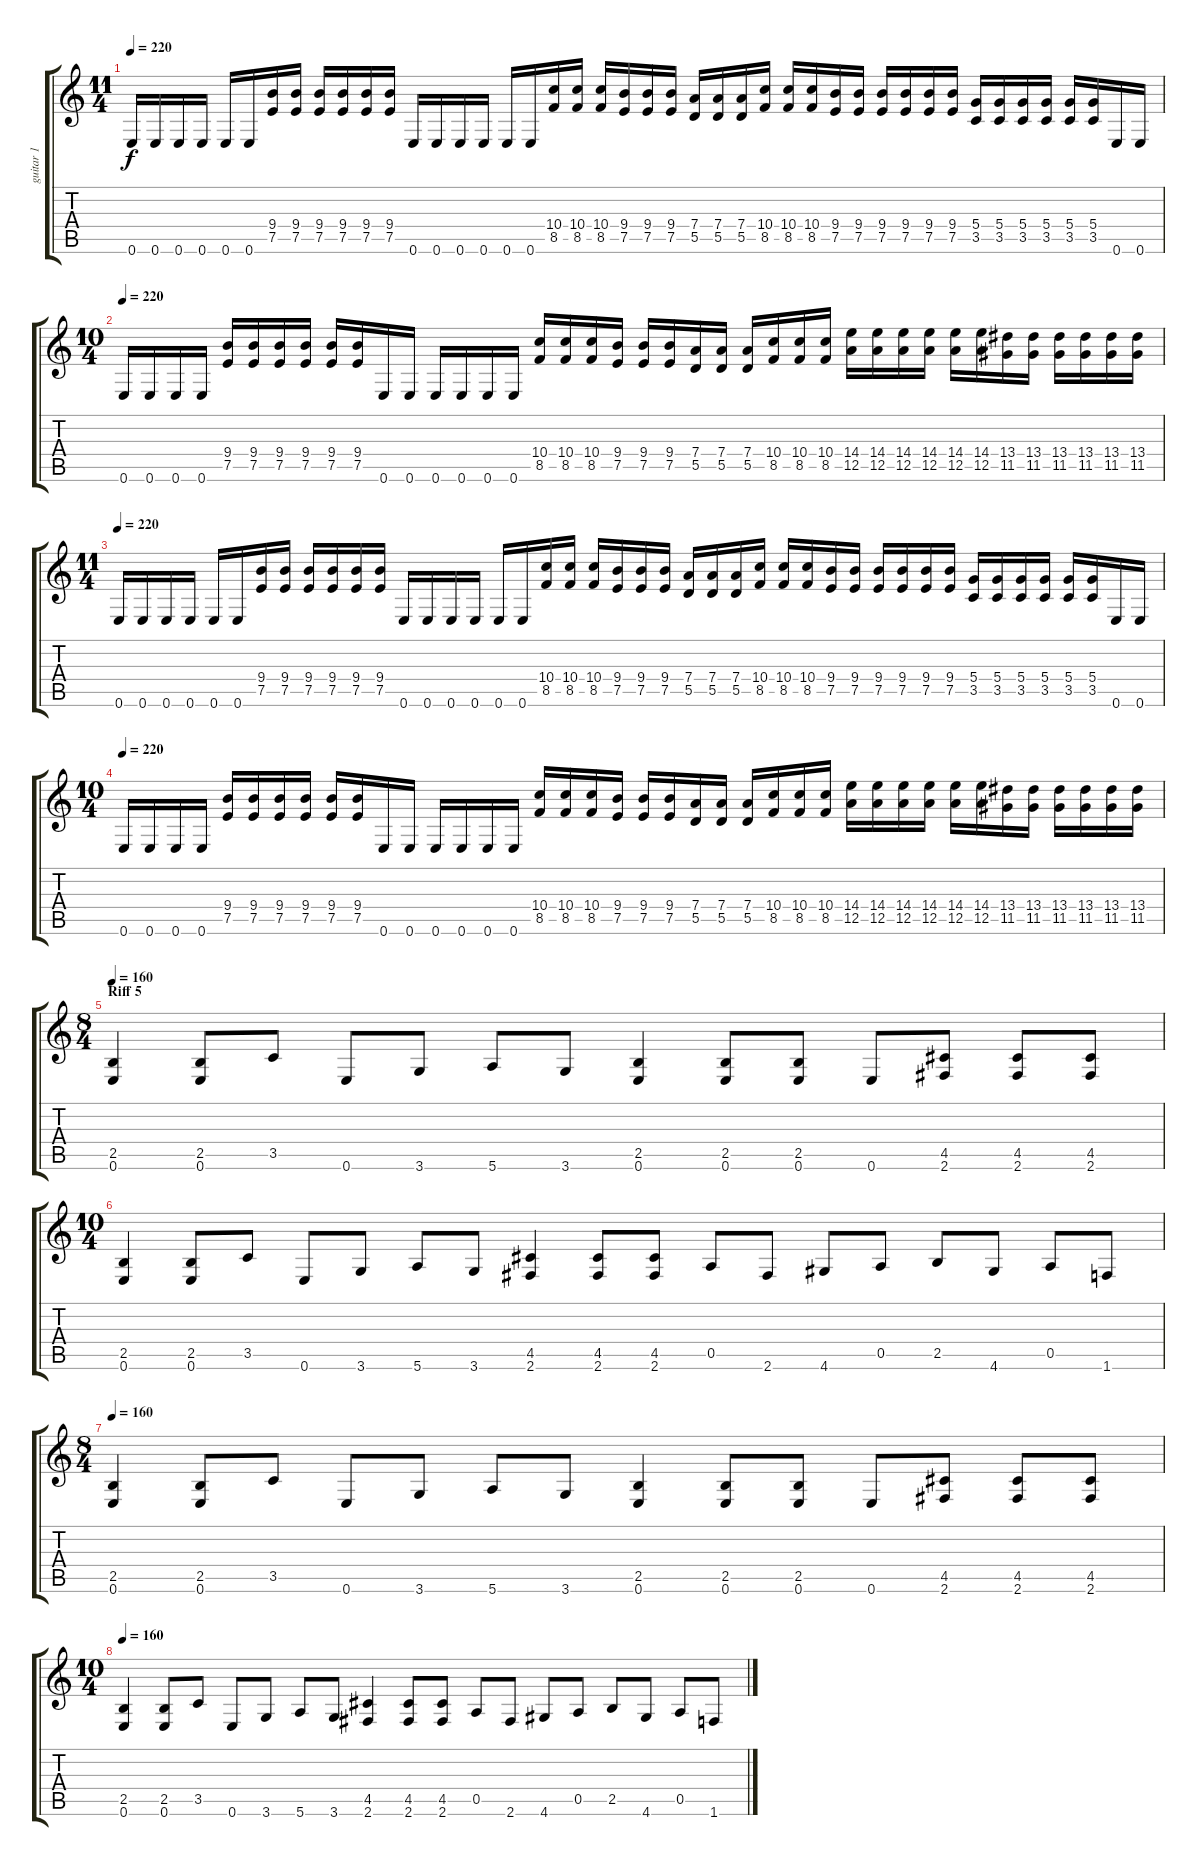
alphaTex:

\track ("guitar 1" "guitar 1") {instrument distortionguitar}
\staff {score tabs}
\tuning (E4 B3 G3 D3 A2 E2) {hide}
\ts (11 4)
\tempo 220
\clef g2
\ks c
0.6.16{dy f} 0.6.16 0.6.16 0.6.16 0.6.16 0.6.16 (9.4 7.5).16 (9.4 7.5).16 (9.4 7.5).16 (9.4 7.5).16 (9.4 7.5).16 (9.4 7.5).16 0.6.16 0.6.16 0.6.16 0.6.16 0.6.16 0.6.16 (10.4 8.5).16 (10.4 8.5).16 (10.4 8.5).16 (9.4 7.5).16 (9.4 7.5).16 (9.4 7.5).16 (7.4 5.5).16 (7.4 5.5).16 (7.4 5.5).16 (10.4 8.5).16 (10.4 8.5).16 (10.4 8.5).16 (9.4 7.5).16 (9.4 7.5).16 (9.4 7.5).16 (9.4 7.5).16 (9.4 7.5).16 (9.4 7.5).16 (5.4 3.5).16 (5.4 3.5).16 (5.4 3.5).16 (5.4 3.5).16 (5.4 3.5).16 (5.4 3.5).16 0.6.16 0.6.16 |
\ts (10 4)
\tempo 220
0.6.16 0.6.16 0.6.16 0.6.16 (9.4 7.5).16 (9.4 7.5).16 (9.4 7.5).16 (9.4 7.5).16 (9.4 7.5).16 (9.4 7.5).16 0.6.16 0.6.16 0.6.16 0.6.16 0.6.16 0.6.16 (10.4 8.5).16 (10.4 8.5).16 (10.4 8.5).16 (9.4 7.5).16 (9.4 7.5).16 (9.4 7.5).16 (7.4 5.5).16 (7.4 5.5).16 (7.4 5.5).16 (10.4 8.5).16 (10.4 8.5).16 (10.4 8.5).16 (14.4 12.5).16 (14.4 12.5).16 (14.4 12.5).16 (14.4 12.5).16 (14.4 12.5).16 (14.4 12.5).16 (13.4 11.5).16 (13.4 11.5).16 (13.4 11.5).16 (13.4 11.5).16 (13.4 11.5).16 (13.4 11.5).16 |
\ts (11 4)
\tempo 220
0.6.16 0.6.16 0.6.16 0.6.16 0.6.16 0.6.16 (9.4 7.5).16 (9.4 7.5).16 (9.4 7.5).16 (9.4 7.5).16 (9.4 7.5).16 (9.4 7.5).16 0.6.16 0.6.16 0.6.16 0.6.16 0.6.16 0.6.16 (10.4 8.5).16 (10.4 8.5).16 (10.4 8.5).16 (9.4 7.5).16 (9.4 7.5).16 (9.4 7.5).16 (7.4 5.5).16 (7.4 5.5).16 (7.4 5.5).16 (10.4 8.5).16 (10.4 8.5).16 (10.4 8.5).16 (9.4 7.5).16 (9.4 7.5).16 (9.4 7.5).16 (9.4 7.5).16 (9.4 7.5).16 (9.4 7.5).16 (5.4 3.5).16 (5.4 3.5).16 (5.4 3.5).16 (5.4 3.5).16 (5.4 3.5).16 (5.4 3.5).16 0.6.16 0.6.16 |
\ts (10 4)
\tempo 220
0.6.16 0.6.16 0.6.16 0.6.16 (9.4 7.5).16 (9.4 7.5).16 (9.4 7.5).16 (9.4 7.5).16 (9.4 7.5).16 (9.4 7.5).16 0.6.16 0.6.16 0.6.16 0.6.16 0.6.16 0.6.16 (10.4 8.5).16 (10.4 8.5).16 (10.4 8.5).16 (9.4 7.5).16 (9.4 7.5).16 (9.4 7.5).16 (7.4 5.5).16 (7.4 5.5).16 (7.4 5.5).16 (10.4 8.5).16 (10.4 8.5).16 (10.4 8.5).16 (14.4 12.5).16 (14.4 12.5).16 (14.4 12.5).16 (14.4 12.5).16 (14.4 12.5).16 (14.4 12.5).16 (13.4 11.5).16 (13.4 11.5).16 (13.4 11.5).16 (13.4 11.5).16 (13.4 11.5).16 (13.4 11.5).16 |
\ts (8 4)
\section ("" "Riff 5")
\tempo 160
(2.5 0.6).4 (2.5 0.6).8 3.5.8 0.6.8 3.6.8 5.6.8 3.6.8 (2.5 0.6).4 (2.5 0.6).8 (2.5 0.6).8 0.6.8 (4.5 2.6).8 (4.5 2.6).8 (4.5 2.6).8 |
\ts (10 4)
(2.5 0.6).4 (2.5 0.6).8 3.5.8 0.6.8 3.6.8 5.6.8 3.6.8 (4.5 2.6).4 (4.5 2.6).8 (4.5 2.6).8 0.5.8 2.6.8 4.6.8 0.5.8 2.5.8 4.6.8 0.5.8 1.6.8 |
\ts (8 4)
\tempo 160
(2.5 0.6).4 (2.5 0.6).8 3.5.8 0.6.8 3.6.8 5.6.8 3.6.8 (2.5 0.6).4 (2.5 0.6).8 (2.5 0.6).8 0.6.8 (4.5 2.6).8 (4.5 2.6).8 (4.5 2.6).8 |
\ts (10 4)
\tempo 160
(2.5 0.6).4 (2.5 0.6).8 3.5.8 0.6.8 3.6.8 5.6.8 3.6.8 (4.5 2.6).4 (4.5 2.6).8 (4.5 2.6).8 0.5.8 2.6.8 4.6.8 0.5.8 2.5.8 4.6.8 0.5.8 1.6.8
